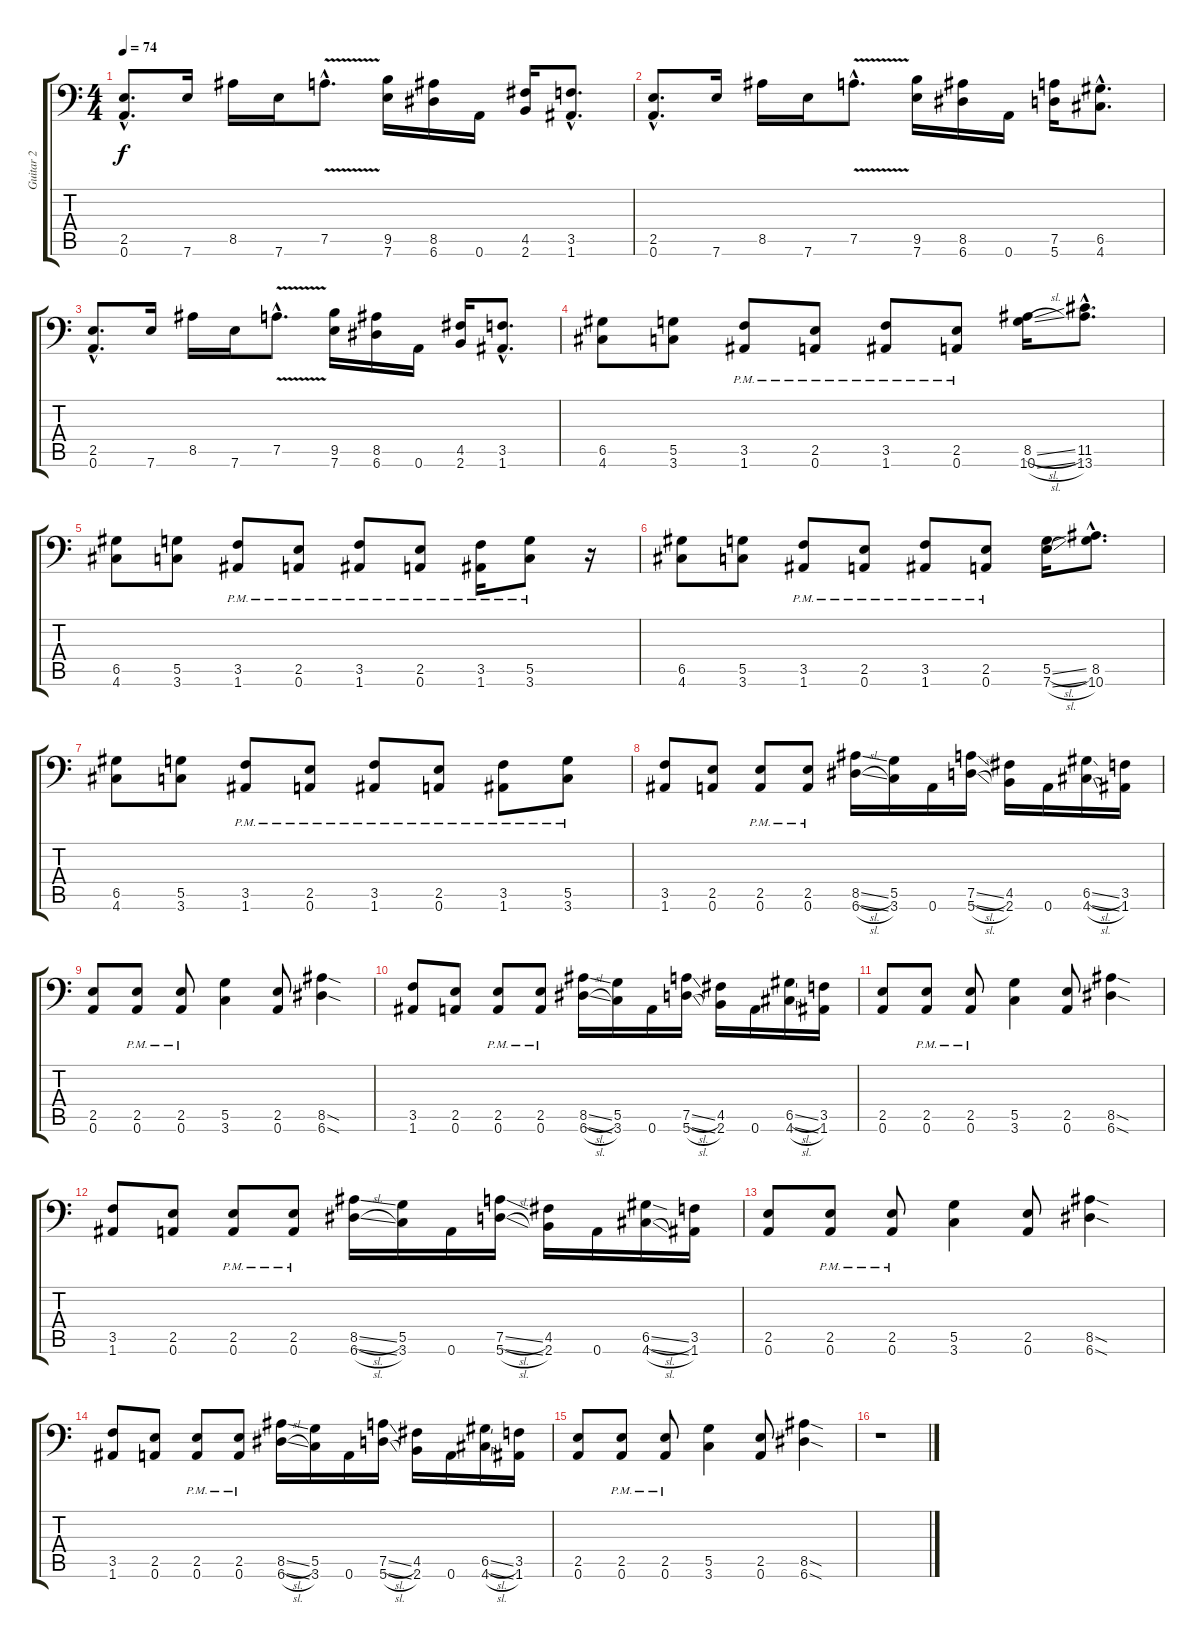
\track ("Guitar 2" "Guitar 2") {instrument distortionguitar}
\staff {score tabs}
\tuning (A3 E3 C3 G2 D2 A1) {hide}
\ts (4 4)
\tempo 74
\clef f4
\ks c
(2.5{hac} 0.6{hac}).8{d dy f} 7.6.16 8.5.16 7.6.16 7.5{v hac}.8{d} (9.5 7.6).16 (8.5 6.6).16 0.6.16 (4.5 2.6).16 (3.5{hac} 1.6{hac}).8{d} |
(2.5{hac} 0.6{hac}).8{d} 7.6.16 8.5.16 7.6.16 7.5{v hac}.8{d} (9.5 7.6).16 (8.5 6.6).16 0.6.16 (7.5 5.6).16 (6.5{hac} 4.6{hac}).8{d} |
(2.5{hac} 0.6{hac}).8{d} 7.6.16 8.5.16 7.6.16 7.5{v hac}.8{d} (9.5 7.6).16 (8.5 6.6).16 0.6.16 (4.5 2.6).16 (3.5{hac} 1.6{hac}).8{d} |
\section ("" "")
(6.5 4.6).8 (5.5 3.6).8 (3.5{pm} 1.6{pm}).8 (2.5{pm} 0.6{pm}).8 (3.5{pm} 1.6{pm}).8 (2.5{pm} 0.6{pm}).8 (8.5{sl} 10.6{sl}).16 (11.5{hac} 13.6{hac}).8{d} |
(6.5 4.6).8 (5.5 3.6).8 (3.5{pm} 1.6{pm}).8 (2.5{pm} 0.6{pm}).8 (3.5{pm} 1.6{pm}).8 (2.5{pm} 0.6{pm}).8 (3.5{pm} 1.6{pm}).16 (5.5{pm} 3.6{pm}).8 r.16 |
(6.5 4.6).8 (5.5 3.6).8 (3.5{pm} 1.6{pm}).8 (2.5{pm} 0.6{pm}).8 (3.5{pm} 1.6{pm}).8 (2.5{pm} 0.6{pm}).8 (5.5{sl} 7.6{sl}).16 (8.5{hac} 10.6{hac}).8{d} |
(6.5 4.6).8 (5.5 3.6).8 (3.5{pm} 1.6{pm}).8 (2.5{pm} 0.6{pm}).8 (3.5{pm} 1.6{pm}).8 (2.5{pm} 0.6{pm}).8 (3.5{pm} 1.6{pm}).8 (5.5{pm} 3.6{pm}).8 |
\section ("" "")
(3.5 1.6).8 (2.5 0.6).8 (2.5{pm} 0.6{pm}).8 (2.5{pm} 0.6{pm}).8 (8.5{sl} 6.6{sl}).16 (5.5 3.6).16 0.6.16 (7.5{sl} 5.6{sl}).16 (4.5 2.6).16 0.6.16 (6.5{sl} 4.6{sl}).16 (3.5 1.6).16 |
(2.5 0.6).8 (2.5{pm} 0.6{pm}).8 (2.5{pm} 0.6{pm}).8 (5.5 3.6).4 (2.5 0.6).8 (8.5{sod} 6.6{sod}).4 |
(3.5 1.6).8 (2.5 0.6).8 (2.5{pm} 0.6{pm}).8 (2.5{pm} 0.6{pm}).8 (8.5{sl} 6.6{sl}).16 (5.5 3.6).16 0.6.16 (7.5{sl} 5.6{sl}).16 (4.5 2.6).16 0.6.16 (6.5{sl} 4.6{sl}).16 (3.5 1.6).16 |
(2.5 0.6).8 (2.5{pm} 0.6{pm}).8 (2.5{pm} 0.6{pm}).8 (5.5 3.6).4 (2.5 0.6).8 (8.5{sod} 6.6{sod}).4 |
(3.5 1.6).8 (2.5 0.6).8 (2.5{pm} 0.6{pm}).8 (2.5{pm} 0.6{pm}).8 (8.5{sl} 6.6{sl}).16 (5.5 3.6).16 0.6.16 (7.5{sl} 5.6{sl}).16 (4.5 2.6).16 0.6.16 (6.5{sl} 4.6{sl}).16 (3.5 1.6).16 |
(2.5 0.6).8 (2.5{pm} 0.6{pm}).8 (2.5{pm} 0.6{pm}).8 (5.5 3.6).4 (2.5 0.6).8 (8.5{sod} 6.6{sod}).4 |
(3.5 1.6).8 (2.5 0.6).8 (2.5{pm} 0.6{pm}).8 (2.5{pm} 0.6{pm}).8 (8.5{sl} 6.6{sl}).16 (5.5 3.6).16 0.6.16 (7.5{sl} 5.6{sl}).16 (4.5 2.6).16 0.6.16 (6.5{sl} 4.6{sl}).16 (3.5 1.6).16 |
(2.5 0.6).8 (2.5{pm} 0.6{pm}).8 (2.5{pm} 0.6{pm}).8 (5.5 3.6).4 (2.5 0.6).8 (8.5{sod} 6.6{sod}).4 |
\section ("" "")
r.1
